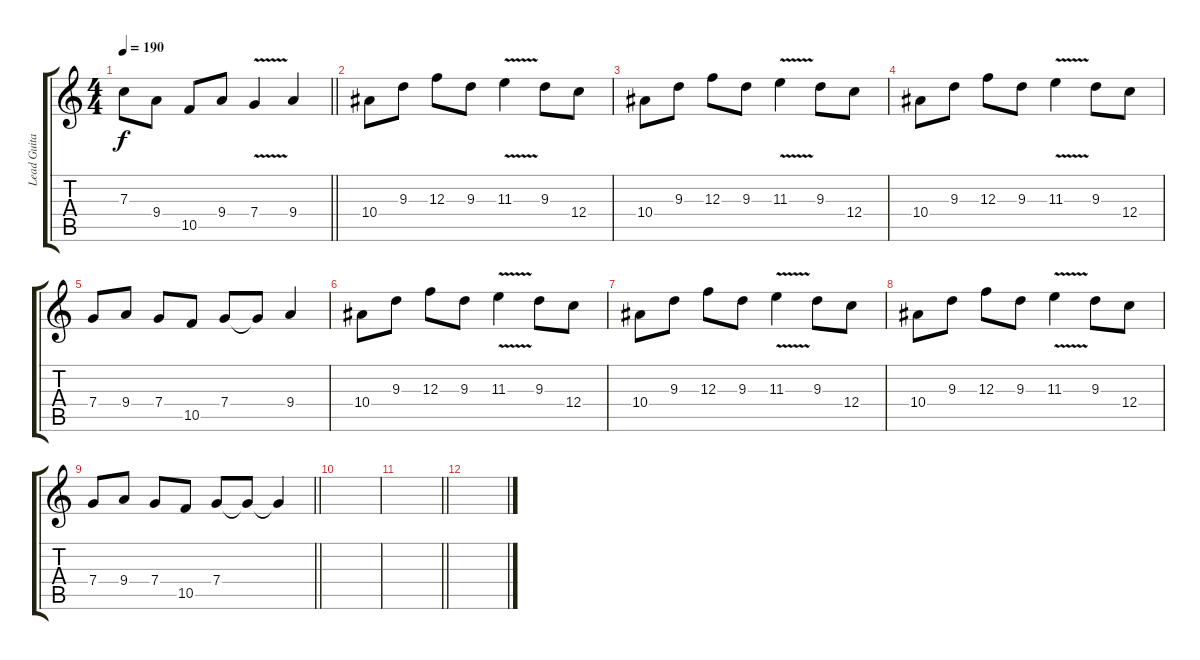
\track ("Lead Guitar" "Lead Guita") {instrument distortionguitar}
\staff {score tabs}
\tuning (D4 A3 F3 C3 G2 D2) {hide}
\ts (4 4)
\tempo 190
\clef g2
\barLineRight lightlight
\ks c
7.3.8{dy f} 9.4.8 10.5.8 9.4.8 7.4{v}.4 9.4.4 |
\section ("" "")
10.4.8 9.3.8 12.3.8 9.3.8 11.3{v}.4 9.3.8 12.4.8 |
10.4.8 9.3.8 12.3.8 9.3.8 11.3{v}.4 9.3.8 12.4.8 |
10.4.8 9.3.8 12.3.8 9.3.8 11.3{v}.4 9.3.8 12.4.8 |
7.4.8 9.4.8 7.4.8 10.5.8 7.4.8 7.4{t}.8 9.4.4 |
10.4.8 9.3.8 12.3.8 9.3.8 11.3{v}.4 9.3.8 12.4.8 |
10.4.8 9.3.8 12.3.8 9.3.8 11.3{v}.4 9.3.8 12.4.8 |
10.4.8 9.3.8 12.3.8 9.3.8 11.3{v}.4 9.3.8 12.4.8 |
\barLineRight lightlight
7.4.8 9.4.8 7.4.8 10.5.8 7.4.8 7.4{t}.8 7.4{t}.4 |
\section ("" "")
|
\barLineRight lightlight
|
\section ("" "")
